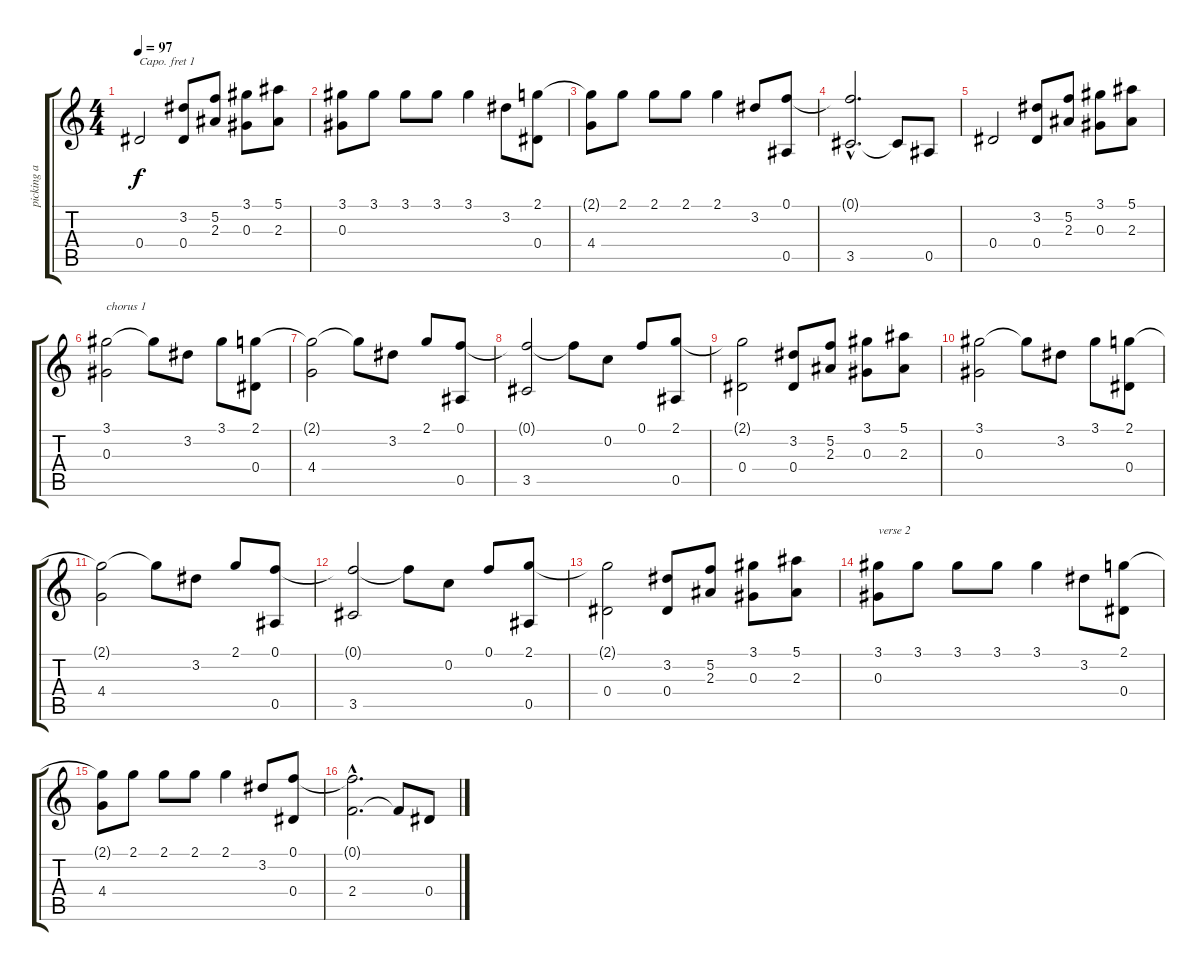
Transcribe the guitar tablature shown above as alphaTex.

\track ("picking a garder" "picking a ") {instrument acousticguitarnylon}
\staff {score tabs}
\capo 1
\tuning (E4 B3 G3 D3 A2 E2) {hide}
\ts (4 4)
\tempo 97
\clef g2
\ks c
0.4.2{dy f} (3.2 0.4).8 (5.2 2.3).8 (3.1 0.3).8 (5.1 2.3).8 |
(3.1 0.3).8 3.1.8 3.1.8 3.1.8 3.1.4 3.2.8 (2.1 0.4).8 |
(2.1{t} 4.4).8 2.1.8 2.1.8 2.1.8 2.1.4 3.2.8 (0.1 0.5).8 |
(0.1{hac t} 3.5{hac}).2{d} 3.5{t}.8 0.5.8 |
0.4.2 (3.2 0.4).8 (5.2 2.3).8 (3.1 0.3).8 (5.1 2.3).8 |
(3.1 0.3).2{txt "chorus 1"} 3.1{t}.8 3.2.8 3.1.8 (2.1 0.4).8 |
(2.1{t} 4.4).2 2.1{t}.8 3.2.8 2.1.8 (0.1 0.5).8 |
(0.1{t} 3.5).2 0.1{t}.8 0.2.8 0.1.8 (2.1 0.5).8 |
(2.1{t} 0.4).2 (3.2 0.4).8 (5.2 2.3).8 (3.1 0.3).8 (5.1 2.3).8 |
(3.1 0.3).2 3.1{t}.8 3.2.8 3.1.8 (2.1 0.4).8 |
(2.1{t} 4.4).2 2.1{t}.8 3.2.8 2.1.8 (0.1 0.5).8 |
(0.1{t} 3.5).2 0.1{t}.8 0.2.8 0.1.8 (2.1 0.5).8 |
(2.1{t} 0.4).2 (3.2 0.4).8 (5.2 2.3).8 (3.1 0.3).8 (5.1 2.3).8 |
(3.1 0.3).8{txt "verse 2"} 3.1.8 3.1.8 3.1.8 3.1.4 3.2.8 (2.1 0.4).8 |
(2.1{t} 4.4).8 2.1.8 2.1.8 2.1.8 2.1.4 3.2.8 (0.1 0.4).8 |
(0.1{hac t} 2.4{hac}).2{d} 2.4{t}.8 0.4.8
